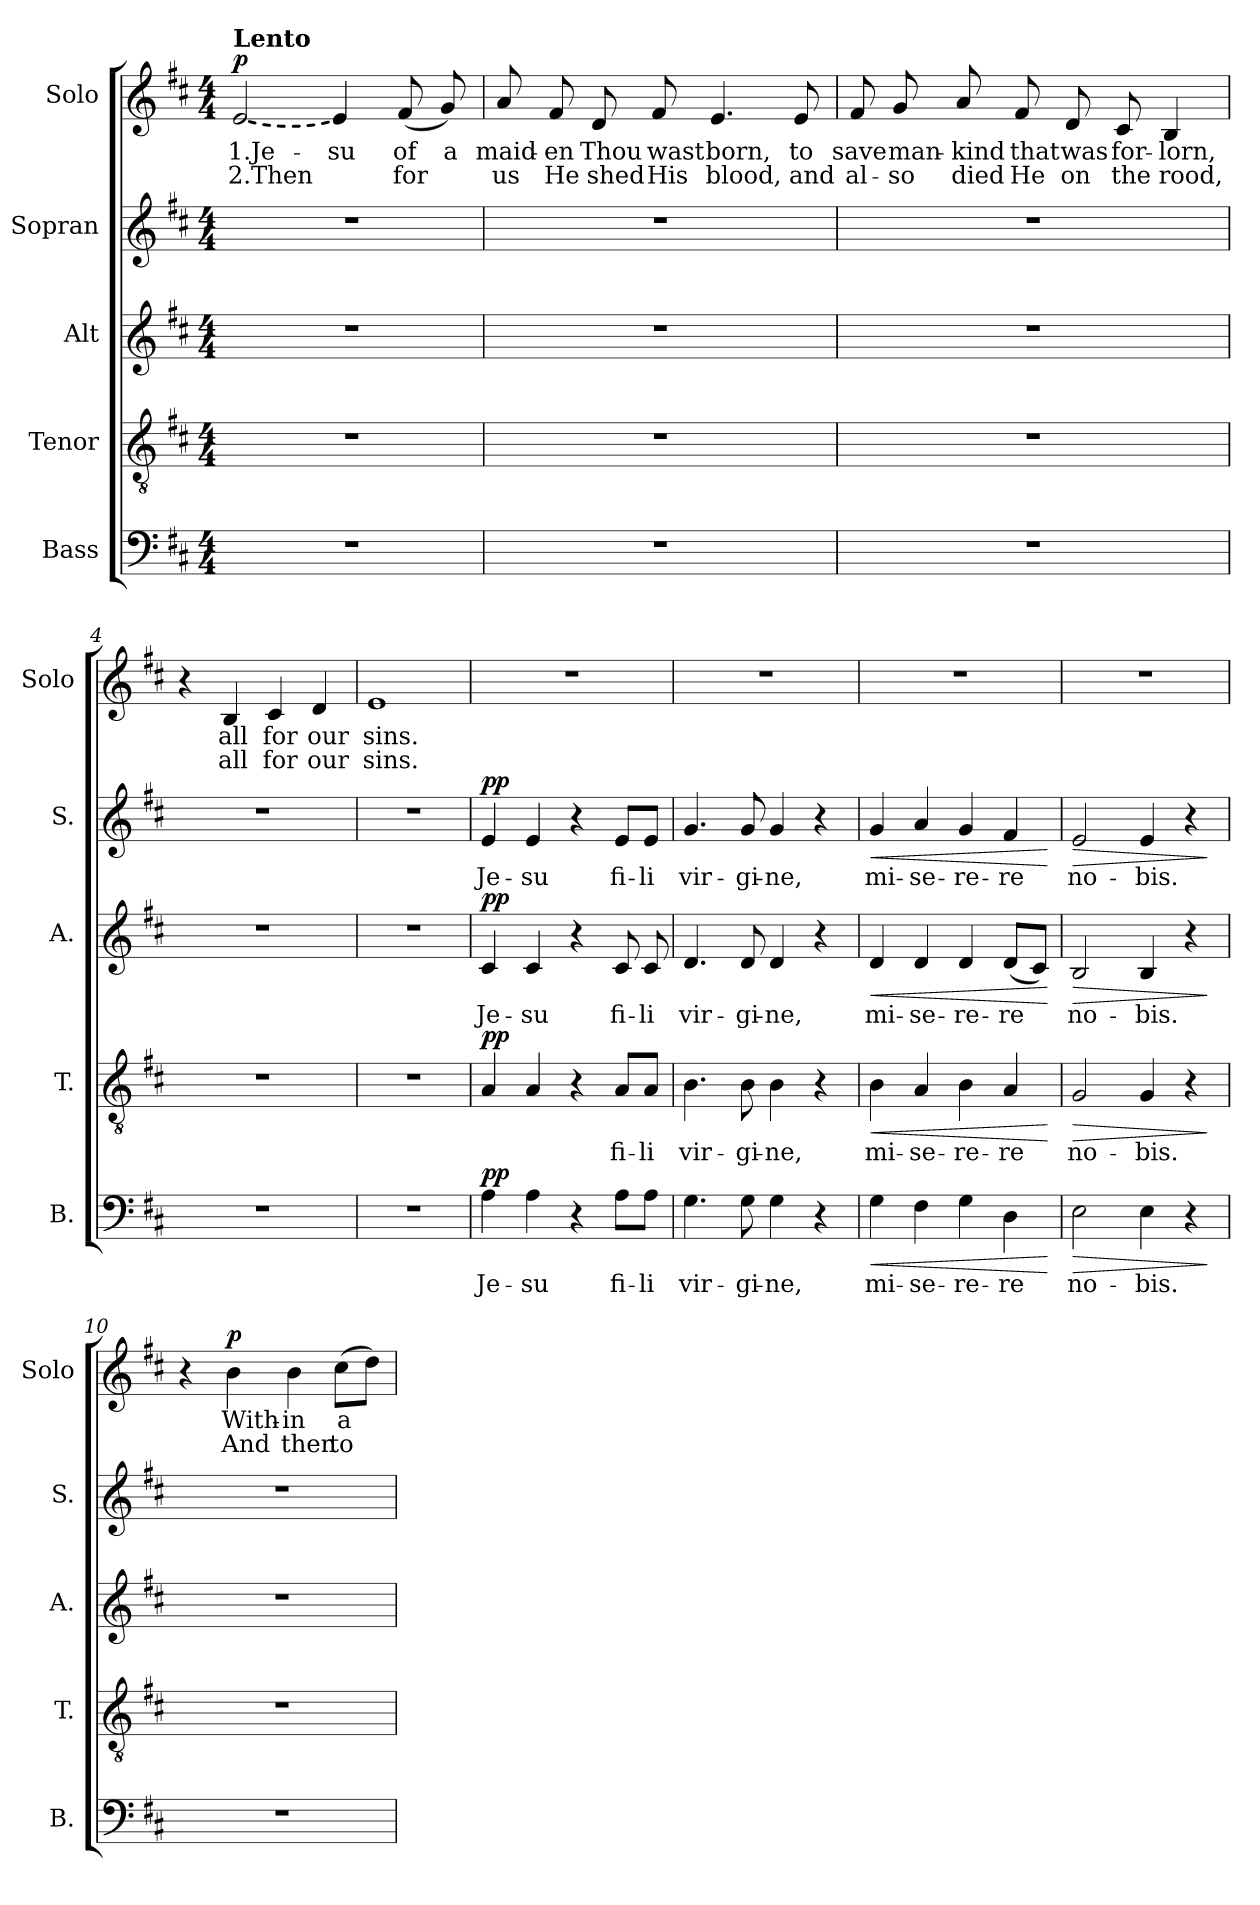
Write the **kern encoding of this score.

**kern	**text	**dynam	**kern	**text	**dynam	**kern	**text	**dynam	**kern	**text	**dynam	**kern	**text	**text	**dynam
*part5	*part5	*part5	*part4	*part4	*part4	*part3	*part3	*part3	*part2	*part2	*part2	*part1	*part1	*part1	*part1
*staff5	*staff5	*staff5	*staff4	*staff4	*staff4	*staff3	*staff3	*staff3	*staff2	*staff2	*staff2	*staff1	*staff1	*staff1	*staff1
*I"Bass	*	*	*I"Tenor	*	*	*I"Alt	*	*	*I"Sopran	*	*	*I"Solo	*	*	*
*I'B.	*	*	*I'T.	*	*	*I'A.	*	*	*I'S.	*	*	*I'Solo	*	*	*
*clefF4	*	*	*clefGv2	*	*	*clefG2	*	*	*clefG2	*	*	*clefG2	*	*	*
*k[f#c#]	*	*	*k[f#c#]	*	*	*k[f#c#]	*	*	*k[f#c#]	*	*	*k[f#c#]	*	*	*
*M4/4	*	*	*M4/4	*	*	*M4/4	*	*	*M4/4	*	*	*M4/4	*	*	*
=1	=1	=1	=1	=1	=1	=1	=1	=1	=1	=1	=1	=1	=1	=1	=1
!	!	!	!	!	!	!	!	!	!	!	!	!LO:TX:a:B:t=Lento	!	!	!
!	!	!	!	!	!	!	!	!	!	!	!	!LO:T:dash	!LO:LY:b	!LO:LY:b	!LO:DY:a
1r	.	.	1r	.	.	1r	.	.	1r	.	.	[2e/	1.Je-	2.Then	p
!	!	!	!	!	!	!	!	!	!	!	!	!	!LO:LY:b	!	!
.	.	.	.	.	.	.	.	.	.	.	.	4e/]	-su	.	.
!	!	!	!	!	!	!	!	!	!	!	!	!	!LO:LY:b	!LO:LY:b	!
.	.	.	.	.	.	.	.	.	.	.	.	(8f#/	of	for	.
!	!	!	!	!	!	!	!	!	!	!	!	!	!LO:LY:b	!	!
.	.	.	.	.	.	.	.	.	.	.	.	8g/)	a	.	.
=2	=2	=2	=2	=2	=2	=2	=2	=2	=2	=2	=2	=2	=2	=2	=2
!	!	!	!	!	!	!	!	!	!	!	!	!	!LO:LY:b	!LO:LY:b	!
1r	.	.	1r	.	.	1r	.	.	1r	.	.	8a/	maid-	us	.
!	!	!	!	!	!	!	!	!	!	!	!	!	!LO:LY:b	!LO:LY:b	!
.	.	.	.	.	.	.	.	.	.	.	.	8f#/	-en	He	.
!	!	!	!	!	!	!	!	!	!	!	!	!	!LO:LY:b	!LO:LY:b	!
.	.	.	.	.	.	.	.	.	.	.	.	8d/	Thou	shed	.
!	!	!	!	!	!	!	!	!	!	!	!	!	!LO:LY:b	!LO:LY:b	!
.	.	.	.	.	.	.	.	.	.	.	.	8f#/	wast	His	.
!	!	!	!	!	!	!	!	!	!	!	!	!	!LO:LY:b	!LO:LY:b	!
.	.	.	.	.	.	.	.	.	.	.	.	4.e/	born,	blood,	.
!	!	!	!	!	!	!	!	!	!	!	!	!	!LO:LY:b	!LO:LY:b	!
.	.	.	.	.	.	.	.	.	.	.	.	8e/	to	and	.
=3	=3	=3	=3	=3	=3	=3	=3	=3	=3	=3	=3	=3	=3	=3	=3
!	!	!	!	!	!	!	!	!	!	!	!	!	!LO:LY:b	!LO:LY:b	!
1r	.	.	1r	.	.	1r	.	.	1r	.	.	8f#/	save	al-	.
!	!	!	!	!	!	!	!	!	!	!	!	!	!LO:LY:b	!LO:LY:b	!
.	.	.	.	.	.	.	.	.	.	.	.	8g/	man-	-so	.
!	!	!	!	!	!	!	!	!	!	!	!	!	!LO:LY:b	!LO:LY:b	!
.	.	.	.	.	.	.	.	.	.	.	.	8a/	-kind	died	.
!	!	!	!	!	!	!	!	!	!	!	!	!	!LO:LY:b	!LO:LY:b	!
.	.	.	.	.	.	.	.	.	.	.	.	8f#/	that	He	.
!	!	!	!	!	!	!	!	!	!	!	!	!	!LO:LY:b	!LO:LY:b	!
.	.	.	.	.	.	.	.	.	.	.	.	8d/	was	on	.
!	!	!	!	!	!	!	!	!	!	!	!	!	!LO:LY:b	!LO:LY:b	!
.	.	.	.	.	.	.	.	.	.	.	.	8c#/	for-	the	.
!	!	!	!	!	!	!	!	!	!	!	!	!	!LO:LY:b	!LO:LY:b	!
.	.	.	.	.	.	.	.	.	.	.	.	4B/	-lorn,	rood,	.
=4	=4	=4	=4	=4	=4	=4	=4	=4	=4	=4	=4	=4	=4	=4	=4
1r	.	.	1r	.	.	1r	.	.	1r	.	.	4r	.	.	.
!	!	!	!	!	!	!	!	!	!	!	!	!	!LO:LY:b	!LO:LY:b	!
.	.	.	.	.	.	.	.	.	.	.	.	4B/	all	all	.
!	!	!	!	!	!	!	!	!	!	!	!	!	!LO:LY:b	!LO:LY:b	!
.	.	.	.	.	.	.	.	.	.	.	.	4c#/	for	for	.
!	!	!	!	!	!	!	!	!	!	!	!	!	!LO:LY:b	!LO:LY:b	!
.	.	.	.	.	.	.	.	.	.	.	.	4d/	our	our	.
=5	=5	=5	=5	=5	=5	=5	=5	=5	=5	=5	=5	=5	=5	=5	=5
!	!	!	!	!	!	!	!	!	!	!	!	!	!LO:LY:b	!LO:LY:b	!
1r	.	.	1r	.	.	1r	.	.	1r	.	.	1e	sins.	sins.	.
!!LO:LB:g=z
=6	=6	=6	=6	=6	=6	=6	=6	=6	=6	=6	=6	=6	=6	=6	=6
!	!LO:LY:b	!LO:DY:a	!	!	!LO:DY:a	!	!LO:LY:b	!LO:DY:a	!	!LO:LY:b	!LO:DY:a	!	!	!	!
4A\	Je-	pp	4A/	.	pp	4c#/	Je-	pp	4e/	Je-	pp	1r	.	.	.
!	!LO:LY:b	!	!	!	!	!	!LO:LY:b	!	!	!LO:LY:b	!	!	!	!	!
4A\	-su	.	4A/	.	.	4c#/	-su	.	4e/	-su	.	.	.	.	.
4r	.	.	4r	.	.	4r	.	.	4r	.	.	.	.	.	.
!	!LO:LY:b	!	!	!LO:LY:b	!	!	!LO:LY:b	!	!	!LO:LY:b	!	!	!	!	!
8A\L	fi-	.	8A/L	fi-	.	8c#/	fi-	.	8e/L	fi-	.	.	.	.	.
!	!LO:LY:b	!	!	!LO:LY:b	!	!	!LO:LY:b	!	!	!LO:LY:b	!	!	!	!	!
8A\J	-li	.	8A/J	-li	.	8c#/	-li	.	8e/J	-li	.	.	.	.	.
=7	=7	=7	=7	=7	=7	=7	=7	=7	=7	=7	=7	=7	=7	=7	=7
!	!LO:LY:b	!	!	!LO:LY:b	!	!	!LO:LY:b	!	!	!LO:LY:b	!	!	!	!	!
4.G\	vir-	.	4.B\	vir-	.	4.d/	vir-	.	4.g/	vir-	.	1r	.	.	.
!	!LO:LY:b	!	!	!LO:LY:b	!	!	!LO:LY:b	!	!	!LO:LY:b	!	!	!	!	!
8G\	-gi-	.	8B\	-gi-	.	8d/	-gi-	.	8g/	-gi-	.	.	.	.	.
!	!LO:LY:b	!	!	!LO:LY:b	!	!	!LO:LY:b	!	!	!LO:LY:b	!	!	!	!	!
4G\	-ne,	.	4B\	-ne,	.	4d/	-ne,	.	4g/	-ne,	.	.	.	.	.
4r	.	.	4r	.	.	4r	.	.	4r	.	.	.	.	.	.
=8	=8	=8	=8	=8	=8	=8	=8	=8	=8	=8	=8	=8	=8	=8	=8
!	!LO:LY:b	!LO:HP:b	!	!LO:LY:b	!LO:HP:b	!	!LO:LY:b	!LO:HP:b	!	!LO:LY:b	!LO:HP:b	!	!	!	!
4G\	mi-	<	4B\	mi-	<	4d/	mi-	<	4g/	mi-	<	1r	.	.	.
!	!LO:LY:b	!	!	!LO:LY:b	!	!	!LO:LY:b	!	!	!LO:LY:b	!	!	!	!	!
4F#\	-se-	.	4A/	-se-	.	4d/	-se-	.	4a/	-se-	.	.	.	.	.
!	!LO:LY:b	!	!	!LO:LY:b	!	!	!LO:LY:b	!	!	!LO:LY:b	!	!	!	!	!
4G\	-re-	.	4B\	-re-	.	4d/	-re-	.	4g/	-re-	.	.	.	.	.
!	!LO:LY:b	!	!	!LO:LY:b	!	!	!LO:LY:b	!	!	!LO:LY:b	!	!	!	!	!
4D\	-re	.	4A/	-re	.	(8d/L	-re	.	4f#/	-re	.	.	.	.	.
.	.	.	.	.	.	8c#/J)	.	.	.	.	.	.	.	.	.
.	.	[	.	.	[	.	.	[	.	.	[	.	.	.	.
=9	=9	=9	=9	=9	=9	=9	=9	=9	=9	=9	=9	=9	=9	=9	=9
!	!LO:LY:b	!LO:HP:b	!	!LO:LY:b	!LO:HP:b	!	!LO:LY:b	!LO:HP:b	!	!LO:LY:b	!LO:HP:b	!	!	!	!
2E\	no-	>	2G/	no-	>	2B/	no-	>	2e/	no-	>	1r	.	.	.
!	!LO:LY:b	!	!	!LO:LY:b	!	!	!LO:LY:b	!	!	!LO:LY:b	!	!	!	!	!
4E\	-bis.	.	4G/	-bis.	.	4B/	-bis.	.	4e/	-bis.	.	.	.	.	.
4r	.	.	4r	.	.	4r	.	.	4r	.	.	.	.	.	.
.	.	]	.	.	]	.	.	]	.	.	]	.	.	.	.
!!LO:LB:g=z
=10	=10	=10	=10	=10	=10	=10	=10	=10	=10	=10	=10	=10	=10	=10	=10
1r	.	.	1r	.	.	1r	.	.	1r	.	.	4r	.	.	.
!	!	!	!	!	!	!	!	!	!	!	!	!	!LO:LY:b	!LO:LY:b	!LO:DY:a
.	.	.	.	.	.	.	.	.	.	.	.	4b\	With-	And	p
!	!	!	!	!	!	!	!	!	!	!	!	!	!LO:LY:b	!LO:LY:b	!
.	.	.	.	.	.	.	.	.	.	.	.	4b\	-in	then	.
!	!	!	!	!	!	!	!	!	!	!	!	!	!LO:LY:b	!LO:LY:b	!
.	.	.	.	.	.	.	.	.	.	.	.	(8cc#\L	a	to	.
.	.	.	.	.	.	.	.	.	.	.	.	8dd\J)	.	.	.
=	=	=	=	=	=	=	=	=	=	=	=	=	=	=	=
*-	*-	*-	*-	*-	*-	*-	*-	*-	*-	*-	*-	*-	*-	*-	*-
